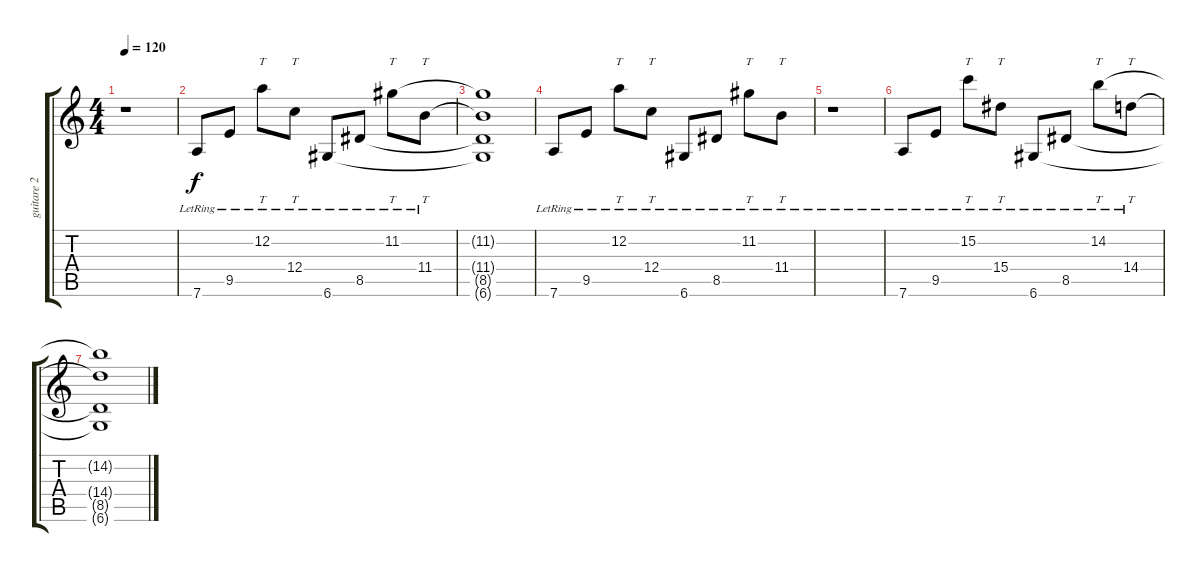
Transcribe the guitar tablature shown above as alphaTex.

\track ("guitare 2" "guitare 2") {instrument acousticguitarnylon}
\staff {score tabs}
\tuning (D4 A3 F3 C3 G2 D2) {hide}
\ts (4 4)
\tempo 120
\clef g2
\ks c
r.1{dy f} |
7.6{lr}.8 9.5{lr}.8 12.2{lr}.8{tt} 12.4{lr}.8{tt} 6.6{lr}.8 8.5{lr}.8 11.2{lr}.8{tt} 11.4{lr}.8{tt} |
(11.2{t} 11.4{t} 8.5{t} 6.6{t}).1 |
7.6{lr}.8 9.5{lr}.8 12.2{lr}.8{tt} 12.4{lr}.8{tt} 6.6{lr}.8 8.5{lr}.8 11.2{lr}.8{tt} 11.4{lr}.8{tt} |
r.1 |
7.6{lr}.8 9.5{lr}.8 15.2{lr}.8{tt} 15.4{lr}.8{tt} 6.6{lr}.8 8.5{lr}.8 14.2{lr}.8{tt} 14.4{lr}.8{tt} |
(14.2{t} 14.4{t} 8.5{t} 6.6{t}).1
